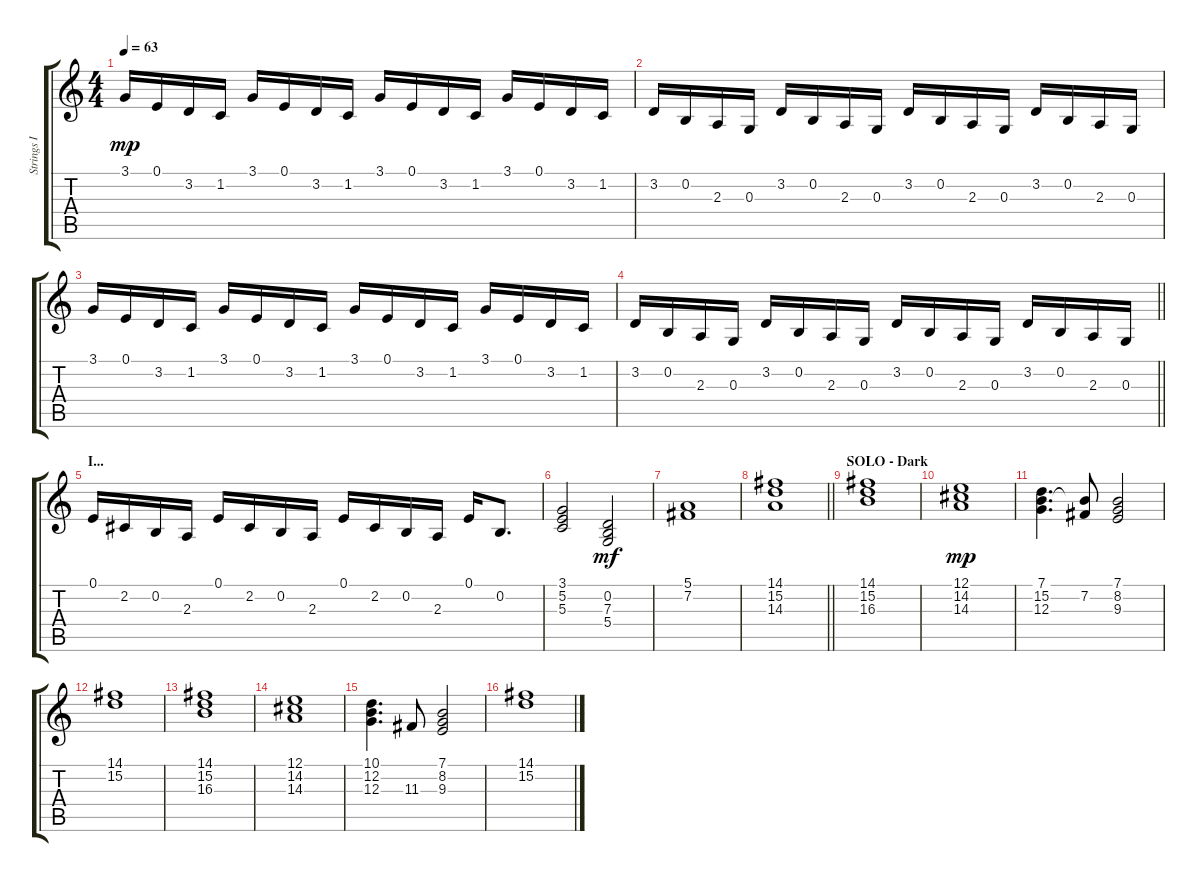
\track ("Strings I (NY Orchestra)" "Strings I ") {instrument stringensemble1}
\staff {score tabs}
\tuning (E4 B3 G3 D3 A2 E2) {hide}
\ts (4 4)
\tempo 63
\clef g2
\ks c
3.1.16{dy mp} 0.1.16 3.2.16 1.2.16 3.1.16 0.1.16 3.2.16 1.2.16 3.1.16 0.1.16 3.2.16 1.2.16 3.1.16 0.1.16 3.2.16 1.2.16 |
3.2.16 0.2.16 2.3.16 0.3.16 3.2.16 0.2.16 2.3.16 0.3.16 3.2.16 0.2.16 2.3.16 0.3.16 3.2.16 0.2.16 2.3.16 0.3.16 |
3.1.16 0.1.16 3.2.16 1.2.16 3.1.16 0.1.16 3.2.16 1.2.16 3.1.16 0.1.16 3.2.16 1.2.16 3.1.16 0.1.16 3.2.16 1.2.16 |
\barLineRight lightlight
3.2.16 0.2.16 2.3.16 0.3.16 3.2.16 0.2.16 2.3.16 0.3.16 3.2.16 0.2.16 2.3.16 0.3.16 3.2.16 0.2.16 2.3.16 0.3.16 |
\section ("" "I...")
0.1.16 2.2.16 0.2.16 2.3.16 0.1.16 2.2.16 0.2.16 2.3.16 0.1.16 2.2.16 0.2.16 2.3.16 0.1.16 0.2.8{d} |
(3.1 5.2 5.3).2 (0.2 7.3 5.4).2{dy mf} |
(5.1 7.2).1 |
\barLineRight lightlight
(14.1 15.2 14.3).1 |
\section ("" "SOLO - Dark")
(14.1 15.2 16.3).1 |
(12.1 14.2 14.3).1{dy mp} |
(7.1 15.2 12.3).4{d} (7.1{t} 7.2).8 (7.1 8.2 9.3).2 |
(14.1 15.2).1 |
(14.1 15.2 16.3).1 |
(12.1 14.2 14.3).1 |
(10.1 12.2 12.3).4{d} 11.3.8 (7.1 8.2 9.3).2 |
(14.1 15.2).1
